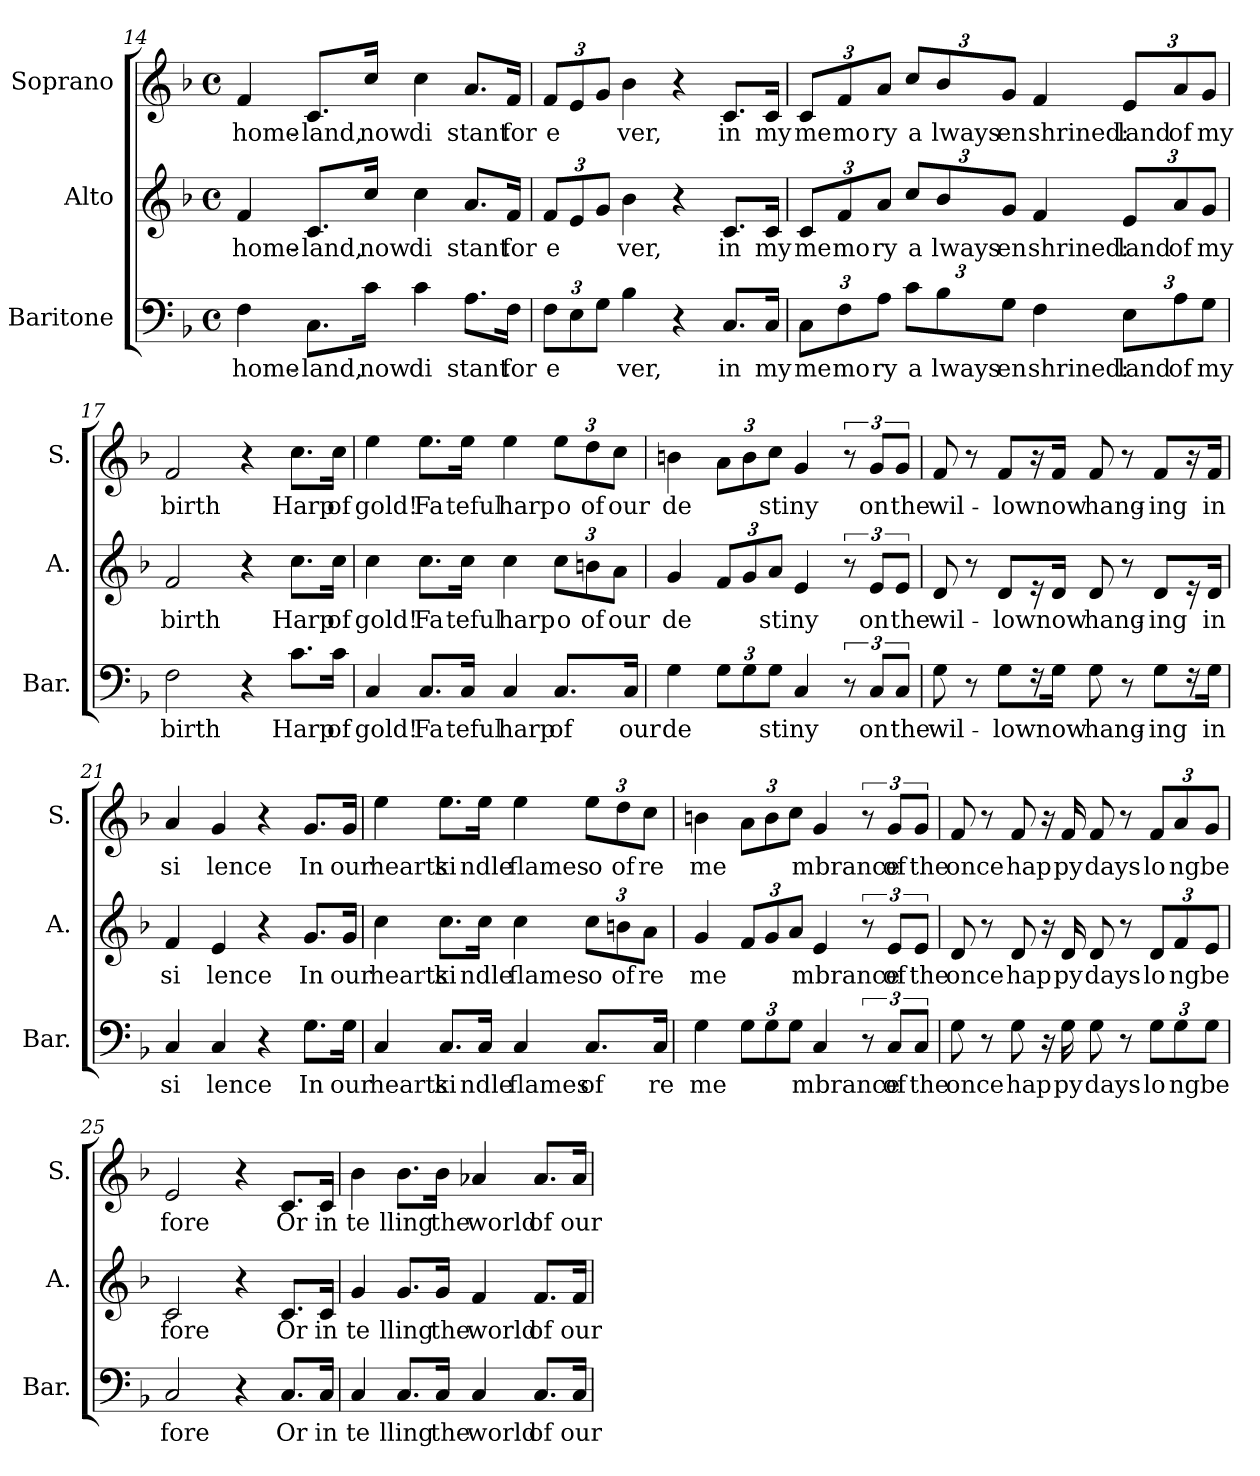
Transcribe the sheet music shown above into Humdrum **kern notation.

**kern	**text	**kern	**text	**kern	**text
*part3	*part3	*part2	*part2	*part1	*part1
*staff3	*staff3	*staff2	*staff2	*staff1	*staff1
*I"Baritone	*	*I"Alto	*	*I"Soprano	*
*I'Bar.	*	*I'A.	*	*I'S.	*
*clefF4	*	*clefG2	*	*clefG2	*
*k[b-]	*	*k[b-]	*	*k[b-]	*
*M4/4	*	*M4/4	*	*M4/4	*
*met(c)	*	*met(c)	*	*met(c)	*
=14	=14	=14	=14	=14	=14
4F\	home-	4f/	home-	4f/	home-
8.C\L	-land,	8.c/L	-land,	8.c/L	-land,
16c\Jk	now	16cc/Jk	now	16cc/Jk	now
4c\	di	4cc\	di	4cc\	di
8.A\L	stant	8.a/L	stant	8.a/L	stant
16F\Jk	for	16f/Jk	for	16f/Jk	for
=15	=15	=15	=15	=15	=15
*Xbrackettup	*	*Xbrackettup	*	*Xbrackettup	*
12F\L	e	12f/L	e	12f/L	e
12E\	.	12e/	.	12e/	.
12G\J	.	12g/J	.	12g/J	.
4B-\	ver,	4b-\	ver,	4b-\	ver,
4r	.	4r	.	4r	.
8.C/L	in	8.c/L	in	8.c/L	in
16C/Jk	my	16c/Jk	my	16c/Jk	my
!!LO:LB:g=z
=16	=16	=16	=16	=16	=16
12C\L	me	12c/L	me	12c/L	me
12F\	mo	12f/	mo	12f/	mo
12A\J	ry	12a/J	ry	12a/J	ry
12c\L	a	12cc/L	a	12cc/L	a
12B-\	lways	12b-/	lways	12b-/	lways
12G\J	-en	12g/J	-en	12g/J	-en
4F\	shrined:	4f/	shrined:	4f/	shrined:
12E\L	land	12e/L	land	12e/L	land
12A\	of	12a/	of	12a/	of
12G\J	my	12g/J	my	12g/J	my
=17	=17	=17	=17	=17	=17
2F\	birth	2f/	birth	2f/	birth
4r	.	4r	.	4r	.
8.c\L	Harp	8.cc\L	Harp	8.cc\L	Harp
16c\Jk	of	16cc\Jk	of	16cc\Jk	of
=18	=18	=18	=18	=18	=18
4C/	gold!	4cc\	gold!	4ee\	gold!
8.C/L	Fa	8.cc\L	Fa	8.ee\L	Fa
16C/Jk	teful	16cc\Jk	teful	16ee\Jk	teful
4C/	harp	4cc\	harp	4ee\	harp
8.C/L	of	12cc\L	o	12ee\L	o
.	.	12bn\	of	12dd\	of
.	.	12a\J	our	12cc\J	our
16C/Jk	our	.	.	.	.
!!LO:PB:g=z
=19	=19	=19	=19	=19	=19
4G\	de	4g/	de	4bn\	de
12G\L	.	12f/L	.	12a\L	.
12G\	.	12g/	.	12b\	.
12G\J	sti	12a/J	sti	12cc\J	sti
4C/	ny	4e/	ny	4g/	ny
*brackettup	*	*brackettup	*	*brackettup	*
12r	.	12r	.	12r	.
12C/L	on	12e/L	on	12g/L	on
12C/J	the	12e/J	the	12g/J	the
=20	=20	=20	=20	=20	=20
8G\	wil-	8d/	wil-	8f/	wil-
8r	.	8r	.	8r	.
8G\L	-low	8d/L	-low	8f/L	-low
16r	.	16r	.	16r	.
16G\Jk	now	16d/Jk	now	16f/Jk	now
8G\	hang-	8d/	hang-	8f/	hang-
8r	.	8r	.	8r	.
8G\L	-ing	8d/L	-ing	8f/L	-ing
16r	.	16r	.	16r	.
16G\Jk	in	16d/Jk	in	16f/Jk	in
=21	=21	=21	=21	=21	=21
4C/	si	4f/	si	4a/	si
4C/	lence	4e/	lence	4g/	lence
4r	.	4r	.	4r	.
8.G\L	In	8.g/L	In	8.g/L	In
16G\Jk	our	16g/Jk	our	16g/Jk	our
=22	=22	=22	=22	=22	=22
4C/	hearts	4cc\	hearts	4ee\	hearts
8.C/L	ki	8.cc\L	ki	8.ee\L	ki
16C/Jk	ndle	16cc\Jk	ndle	16ee\Jk	ndle
4C/	flames	4cc\	flames	4ee\	flames
*	*	*Xbrackettup	*	*Xbrackettup	*
8.C/L	of	12cc\L	o	12ee\L	o
.	.	12bn\	of	12dd\	of
.	.	12a\J	re	12cc\J	re
16C/Jk	re	.	.	.	.
!!LO:LB:g=z
=23	=23	=23	=23	=23	=23
4G\	me	4g/	me	4bn\	me
*Xbrackettup	*	*	*	*	*
12G\L	.	12f/L	.	12a\L	.
12G\	.	12g/	.	12b\	.
12G\J	.	12a/J	.	12cc\J	.
4C/	mbrance	4e/	mbrance	4g/	mbrance
*brackettup	*	*brackettup	*	*brackettup	*
12r	.	12r	.	12r	.
12C/L	of	12e/L	of	12g/L	of
12C/J	the	12e/J	the	12g/J	the
=24	=24	=24	=24	=24	=24
8G\	once	8d/	once	8f/	once
8r	.	8r	.	8r	.
8G\	hap	8d/	hap	8f/	hap
16r	.	16r	.	16r	.
16G\	py	16d/	py	16f/	py
8G\	days	8d/	days	8f/	days
8r	.	8r	.	8r	.
*Xbrackettup	*	*Xbrackettup	*	*Xbrackettup	*
12G\L	lo	12d/L	lo	12f/L	lo
12G\	ng	12f/	ng	12a/	ng
12G\J	be	12e/J	be	12g/J	be
=25	=25	=25	=25	=25	=25
2C/	fore	2c/	fore	2e/	fore
4r	.	4r	.	4r	.
8.C/L	Or	8.c/L	Or	8.c/L	Or
16C/Jk	in	16c/Jk	in	16c/Jk	in
=26	=26	=26	=26	=26	=26
4C/	te	4g/	te	4b-\	te
8.C/L	lling	8.g/L	lling	8.b-\L	lling
16C/Jk	the	16g/Jk	the	16b-\Jk	the
4C/	world	4f/	world	4a-X/	world
8.C/L	of	8.f/L	of	8.a-/L	of
16C/Jk	our	16f/Jk	our	16a-/Jk	our
=	=	=	=	=	=
*-	*-	*-	*-	*-	*-
